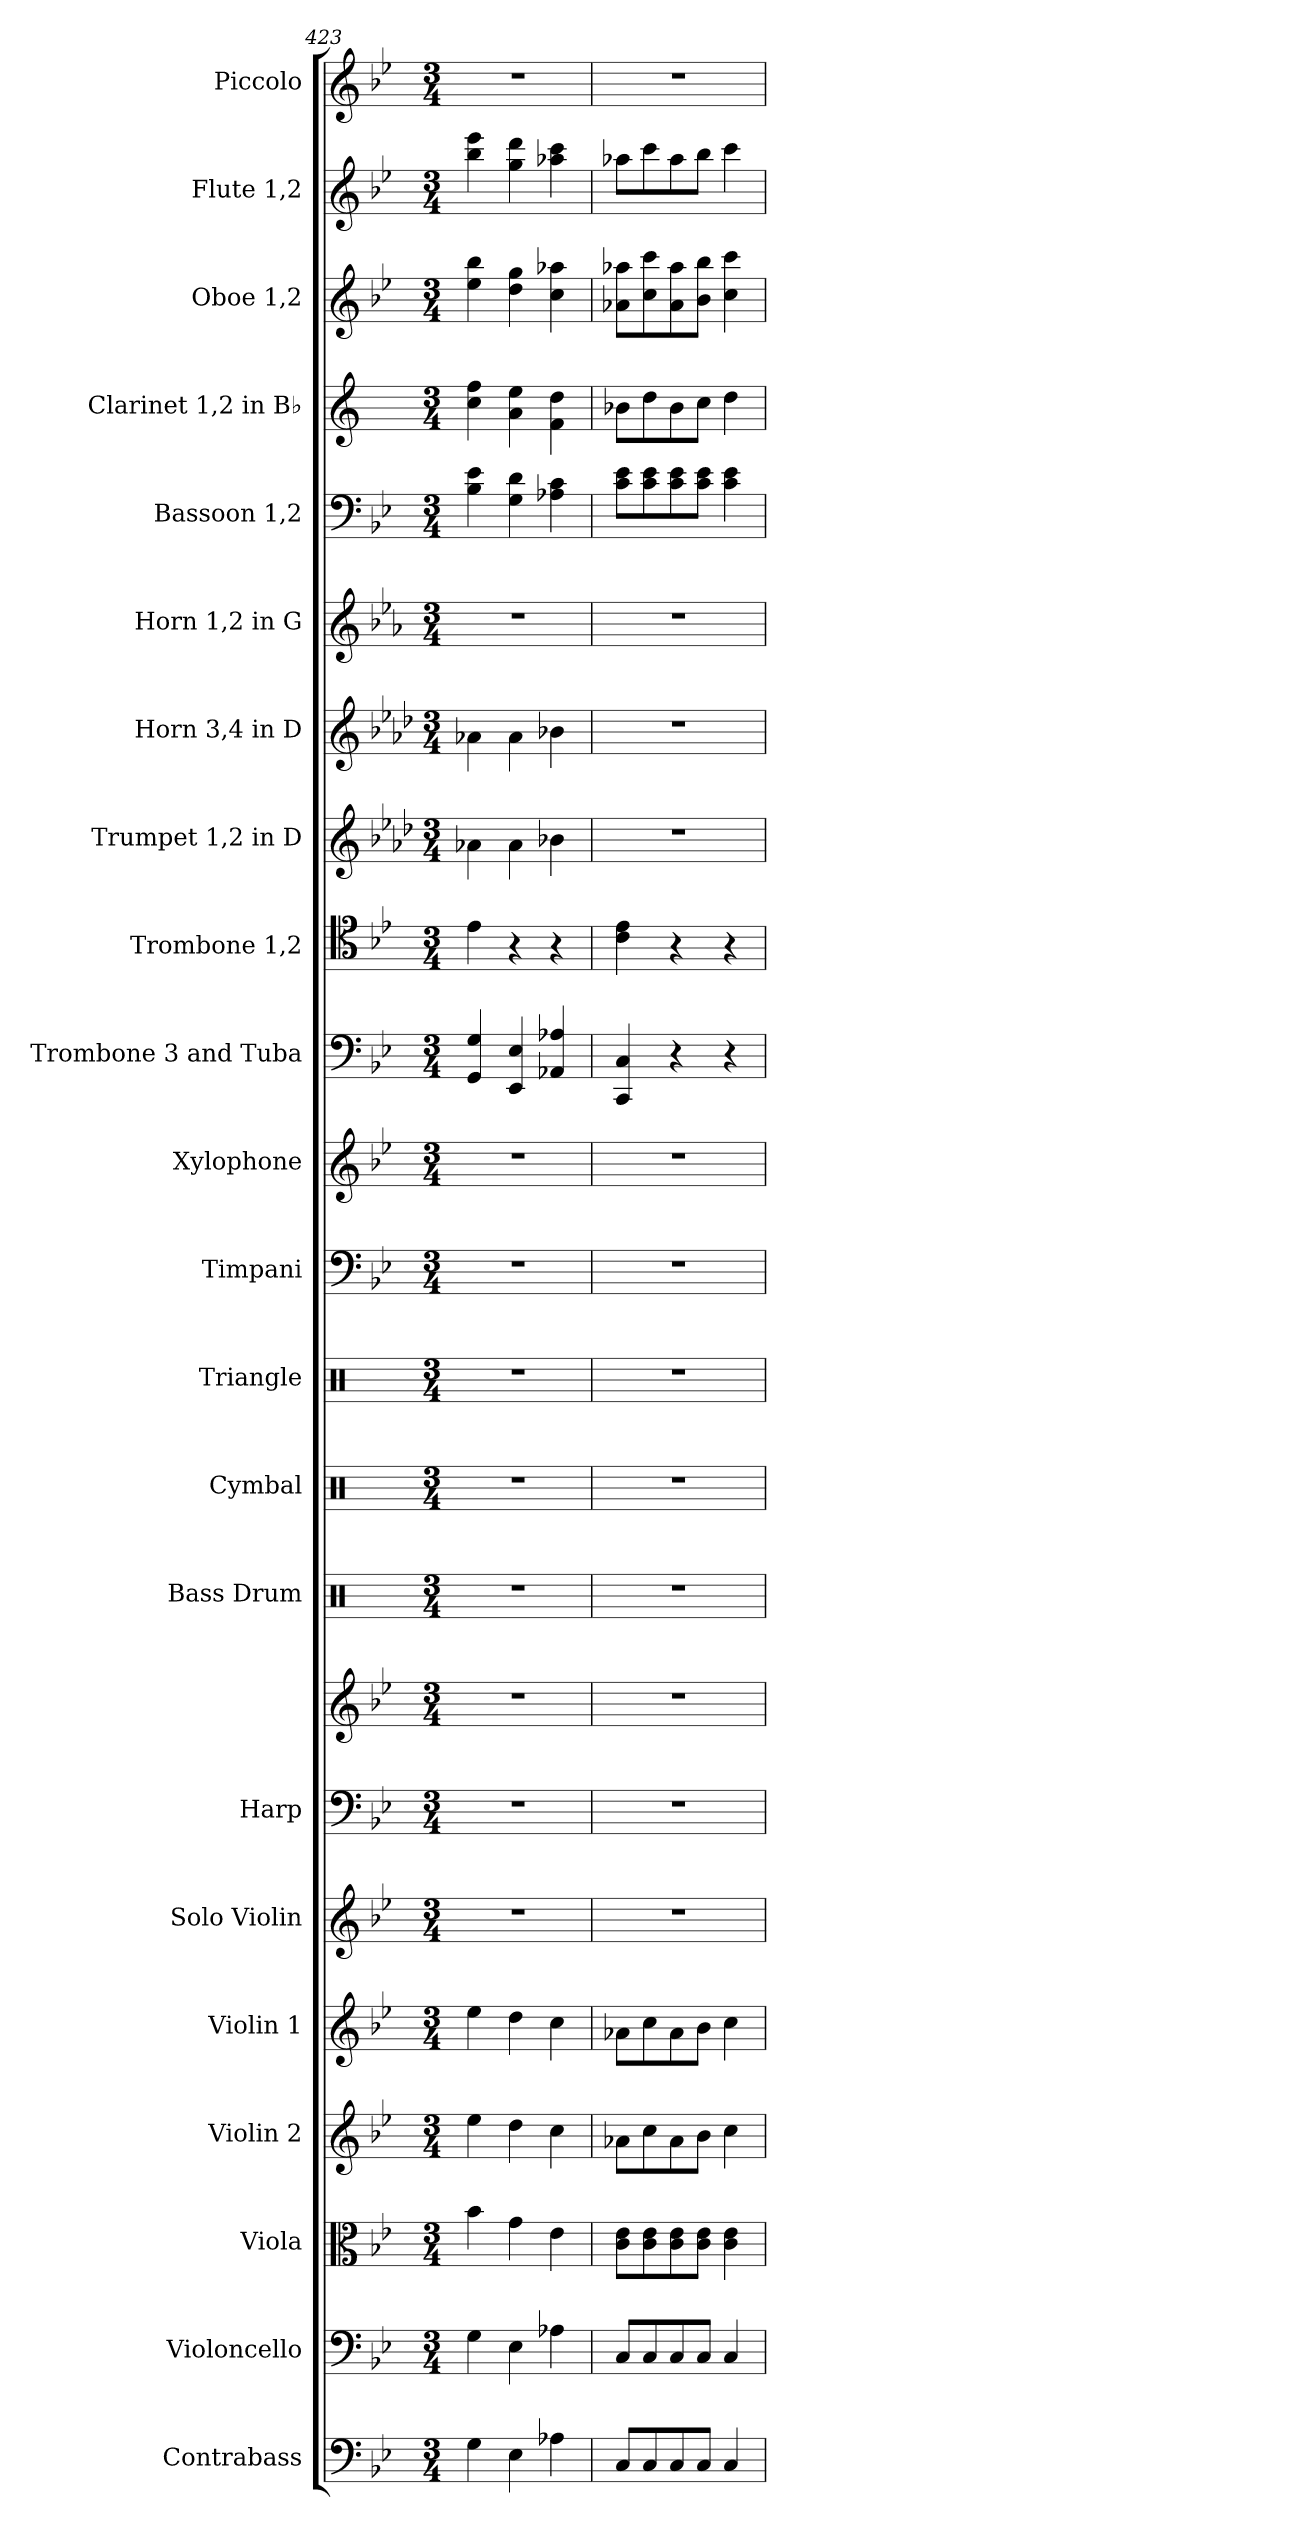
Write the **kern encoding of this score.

**kern	**kern	**kern	**kern	**kern	**kern	**kern	**kern	**kern	**kern	**kern	**kern	**kern	**kern	**kern	**kern	**kern	**kern	**kern	**kern	**kern	**kern	**kern
*part22	*part21	*part20	*part19	*part18	*part17	*part16	*part16	*part15	*part14	*part13	*part12	*part11	*part10	*part9	*part8	*part7	*part6	*part5	*part4	*part3	*part2	*part1
*staff23	*staff22	*staff21	*staff20	*staff19	*staff18	*staff17	*staff16	*staff15	*staff14	*staff13	*staff12	*staff11	*staff10	*staff9	*staff8	*staff7	*staff6	*staff5	*staff4	*staff3	*staff2	*staff1
*I"Contrabass	*I"Violoncello	*I"Viola	*I"Violin 2	*I"Violin 1	*I"Solo Violin	*I"Harp	*	*I"Bass Drum	*I"Cymbal	*I"Triangle	*I"Timpani	*I"Xylophone	*I"Trombone 3 and Tuba	*I"Trombone 1,2	*I"Trumpet 1,2 in D	*I"Horn 3,4 in D	*I"Horn 1,2 in G	*I"Bassoon 1,2	*I"Clarinet 1,2 in B♭	*I"Oboe 1,2	*I"Flute 1,2	*I"Piccolo
*I'Cb.	*I'Vc.	*I'Vla.	*I'Vln. 2	*I'Vln. 1	*I'Solo Vln.	*I'Hrp.	*	*I'B.D	*I'Cym.	*I'Trgl.	*I'Timp.	*I'Xyl.	*I'Tbn. 3 and Tba.	*I'Tbn. 1,2	*I'Tpt. 1,2 in D	*I'Hn. 3,4 in D	*I'Hn. 1,2 in G	*I'Bsn. 1,2	*I'Cl. 1,2 in B♭	*I'Ob. 1,2	*I'Fl. 1,2	*I'Picc.
*clefF4	*clefF4	*clefC3	*clefG2	*clefG2	*clefG2	*clefF4	*clefG2	*clefX	*clefX	*clefX	*clefF4	*clefG2	*clefF4	*clefC4	*clefG2	*clefG2	*clefG2	*clefF4	*clefG2	*clefG2	*clefG2	*clefG2
*ITrd7c12	*	*	*	*	*	*	*	*	*	*	*	*ITrd-7c-12	*	*	*ITrd-1c-2	*ITrd6c10	*ITrd5c9	*	*ITrd1c2	*	*	*ITrd-7c-12
*k[b-e-]	*k[b-e-]	*k[b-e-]	*k[b-e-]	*k[b-e-]	*k[b-e-]	*k[b-e-]	*k[b-e-]	*k[]	*k[]	*k[]	*k[b-e-]	*k[b-e-]	*k[b-e-]	*k[b-e-]	*k[b-e-]	*k[b-e-]	*k[b-e-a-d-g-c-]	*k[b-e-]	*k[b-e-]	*k[b-e-]	*k[b-e-]	*k[b-e-]
*M3/4	*M3/4	*M3/4	*M3/4	*M3/4	*M3/4	*M3/4	*M3/4	*M3/4	*M3/4	*M3/4	*M3/4	*M3/4	*M3/4	*M3/4	*M3/4	*M3/4	*M3/4	*M3/4	*M3/4	*M3/4	*M3/4	*M3/4
=423	=423	=423	=423	=423	=423	=423	=423	=423	=423	=423	=423	=423	=423	=423	=423	=423	=423	=423	=423	=423	=423	=423
4GG\	4G\	4b-\	4ee-\	4ee-\	2.r	2.r	2.r	2.r	2.r	2.r	2.r	2.r	4GG/ 4G/	4e-\	4b-X\	4B-X\	2.r	4B-\ 4e-\	4b-\ 4ee-\	4ee-\ 4bb-\	4bb-\ 4eee-\	2.r
4EE-\	4E-\	4g\	4dd\	4dd\	.	.	.	.	.	.	.	.	4EE-/ 4E-/	4r	4b-\	4B-\	.	4G\ 4d\	4g\ 4dd\	4dd\ 4gg\	4gg\ 4ddd\	.
4AA-X\	4A-X\	4e-\	4cc\	4cc\	.	.	.	.	.	.	.	.	4AA-X/ 4A-X/	4r	4ccn\	4cn\	.	4A-X\ 4c\	4e-\ 4cc\	4cc\ 4aa-X\	4aa-X\ 4ccc\	.
=424	=424	=424	=424	=424	=424	=424	=424	=424	=424	=424	=424	=424	=424	=424	=424	=424	=424	=424	=424	=424	=424	=424
8CC/L	8C/L	8c\ 8e-\L	8a-X\L	8a-X\L	2.r	2.r	2.r	2.r	2.r	2.r	2.r	2.r	4CC/ 4C/	4c\ 4e-\	2.r	2.r	2.r	8c\ 8e-\L	8a-X\L	8a-X\ 8aa-X\L	8aa-X\L	2.r
8CC/	8C/	8c\ 8e-\	8cc\	8cc\	.	.	.	.	.	.	.	.	.	.	.	.	.	8c\ 8e-\	8cc\	8cc\ 8ccc\	8ccc\	.
8CC/	8C/	8c\ 8e-\	8a-\	8a-\	.	.	.	.	.	.	.	.	4r	4r	.	.	.	8c\ 8e-\	8a-\	8a-\ 8aa-\	8aa-\	.
8CC/J	8C/J	8c\ 8e-\J	8b-\J	8b-\J	.	.	.	.	.	.	.	.	.	.	.	.	.	8c\ 8e-\J	8b-\J	8b-\ 8bb-\J	8bb-\J	.
4CC/	4C/	4c\ 4e-\	4cc\	4cc\	.	.	.	.	.	.	.	.	4r	4r	.	.	.	4c\ 4e-\	4cc\	4cc\ 4ccc\	4ccc\	.
=	=	=	=	=	=	=	=	=	=	=	=	=	=	=	=	=	=	=	=	=	=	=
*-	*-	*-	*-	*-	*-	*-	*-	*-	*-	*-	*-	*-	*-	*-	*-	*-	*-	*-	*-	*-	*-	*-
